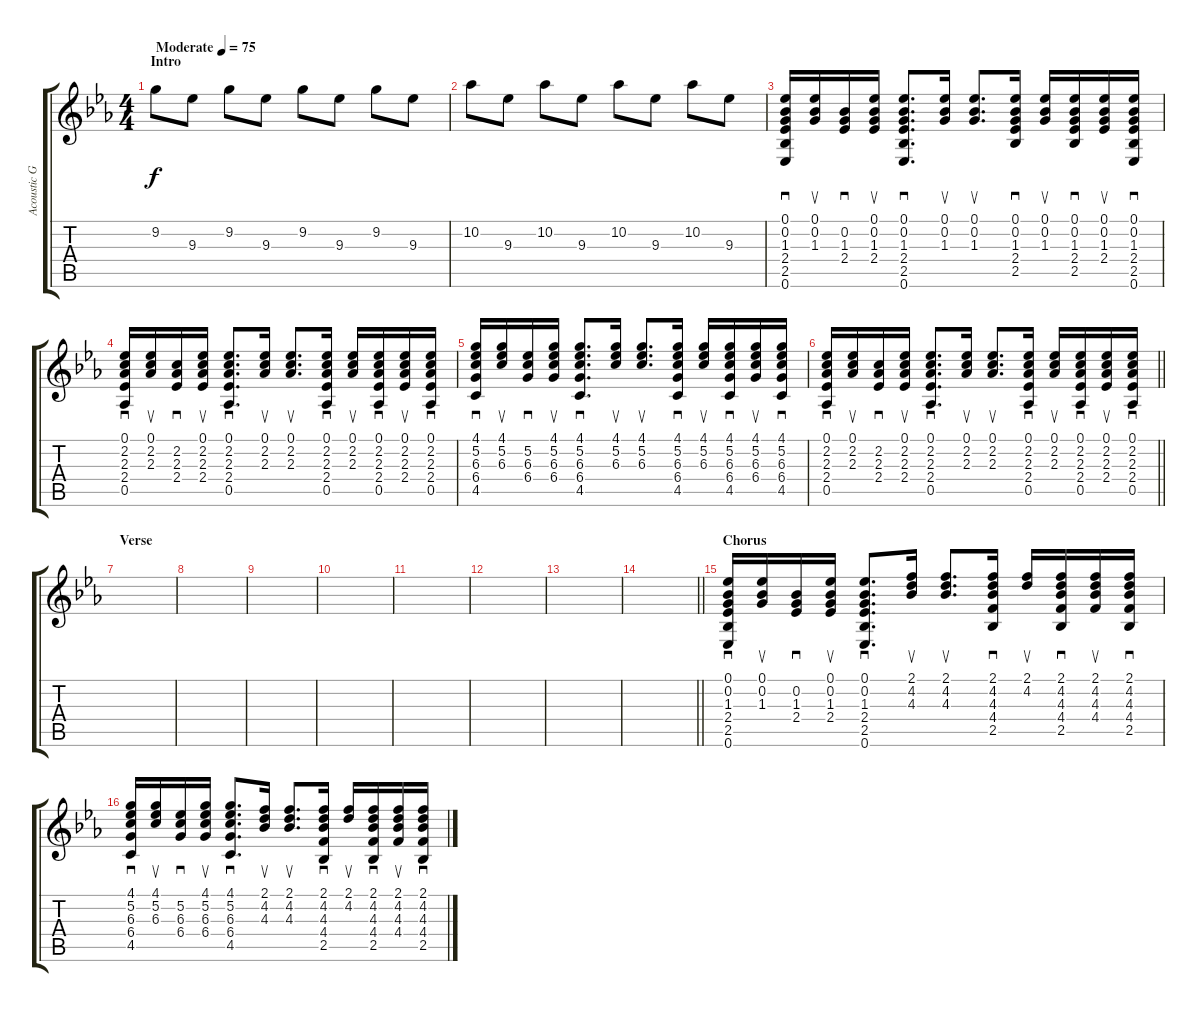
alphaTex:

\track ("Acoustic Guitar" "Acoustic G") {instrument acousticguitarsteel}
\staff {score tabs}
\tuning (Eb4 Bb3 Gb3 Db3 Ab2 Eb2) {hide}
\ts (4 4)
\section ("" "Intro")
\tempo (75 "Moderate")
\clef g2
\ks eb
9.2.8{dy f instrument acousticguitarsteel} 9.3.8 9.2.8 9.3.8 9.2.8 9.3.8 9.2.8 9.3.8 |
10.2.8 9.3.8 10.2.8 9.3.8 10.2.8 9.3.8 10.2.8 9.3.8 |
(0.1 0.2 1.3 2.4 2.5 0.6).16{sd} (0.1 0.2 1.3).16{su} (0.2 1.3 2.4).16{sd} (0.1 0.2 1.3 2.4).16{su} (0.1 0.2 1.3 2.4 2.5 0.6).8{d sd} (0.1 0.2 1.3).16{su} (0.1 0.2 1.3).8{d su} (0.1 0.2 1.3 2.4 2.5).16{sd} (0.1 0.2 1.3).16{su} (0.1 0.2 1.3 2.4 2.5).16{sd} (0.1 0.2 1.3 2.4).16{su} (0.1 0.2 1.3 2.4 2.5 0.6).16{sd} |
(0.1 2.2 2.3 2.4 0.5).16{sd} (0.1 2.2 2.3).16{su} (2.2 2.3 2.4).16{sd} (0.1 2.2 2.3 2.4).16{su} (0.1 2.2 2.3 2.4 0.5).8{d sd} (0.1 2.2 2.3).16{su} (0.1 2.2 2.3).8{d su} (0.1 2.2 2.3 2.4 0.5).16{sd} (0.1 2.2 2.3).16{su} (0.1 2.2 2.3 2.4 0.5).16{sd} (0.1 2.2 2.3 2.4).16{su} (0.1 2.2 2.3 2.4 0.5).16{sd} |
(4.1 5.2 6.3 6.4 4.5).16{sd} (4.1 5.2 6.3).16{su} (5.2 6.3 6.4).16{sd} (4.1 5.2 6.3 6.4).16{su} (4.1 5.2 6.3 6.4 4.5).8{d sd} (4.1 5.2 6.3).16{su} (4.1 5.2 6.3).8{d su} (4.1 5.2 6.3 6.4 4.5).16{sd} (4.1 5.2 6.3).16{su} (4.1 5.2 6.3 6.4 4.5).16{sd} (4.1 5.2 6.3 6.4).16{su} (4.1 5.2 6.3 6.4 4.5).16{sd} |
\barLineRight lightlight
(0.1 2.2 2.3 2.4 0.5).16{sd} (0.1 2.2 2.3).16{su} (2.2 2.3 2.4).16{sd} (0.1 2.2 2.3 2.4).16{su} (0.1 2.2 2.3 2.4 0.5).8{d sd} (0.1 2.2 2.3).16{su} (0.1 2.2 2.3).8{d su} (0.1 2.2 2.3 2.4 0.5).16{sd} (0.1 2.2 2.3).16{su} (0.1 2.2 2.3 2.4 0.5).16{sd} (0.1 2.2 2.3 2.4).16{su} (0.1 2.2 2.3 2.4 0.5).16{sd} |
\section ("" "Verse")
|
|
|
|
|
|
|
\barLineRight lightlight
|
\section ("" "Chorus")
(0.1 0.2 1.3 2.4 2.5 0.6).16{sd} (0.1 0.2 1.3).16{su} (0.2 1.3 2.4).16{sd} (0.1 0.2 1.3 2.4).16{su} (0.1 0.2 1.3 2.4 2.5 0.6).8{d sd} (2.1 4.2 4.3).16{su} (2.1 4.2 4.3).8{d su} (2.1 4.2 4.3 4.4 2.5).16{sd} (2.1 4.2).16{su} (2.1 4.2 4.3 4.4 2.5).16{sd} (2.1 4.2 4.3 4.4).16{su} (2.1 4.2 4.3 4.4 2.5).16{sd} |
(4.1 5.2 6.3 6.4 4.5).16{sd} (4.1 5.2 6.3).16{su} (5.2 6.3 6.4).16{sd} (4.1 5.2 6.3 6.4).16{su} (4.1 5.2 6.3 6.4 4.5).8{d sd} (2.1 4.2 4.3).16{su} (2.1 4.2 4.3).8{d su} (2.1 4.2 4.3 4.4 2.5).16{sd} (2.1 4.2).16{su} (2.1 4.2 4.3 4.4 2.5).16{sd} (2.1 4.2 4.3 4.4).16{su} (2.1 4.2 4.3 4.4 2.5).16{sd}
